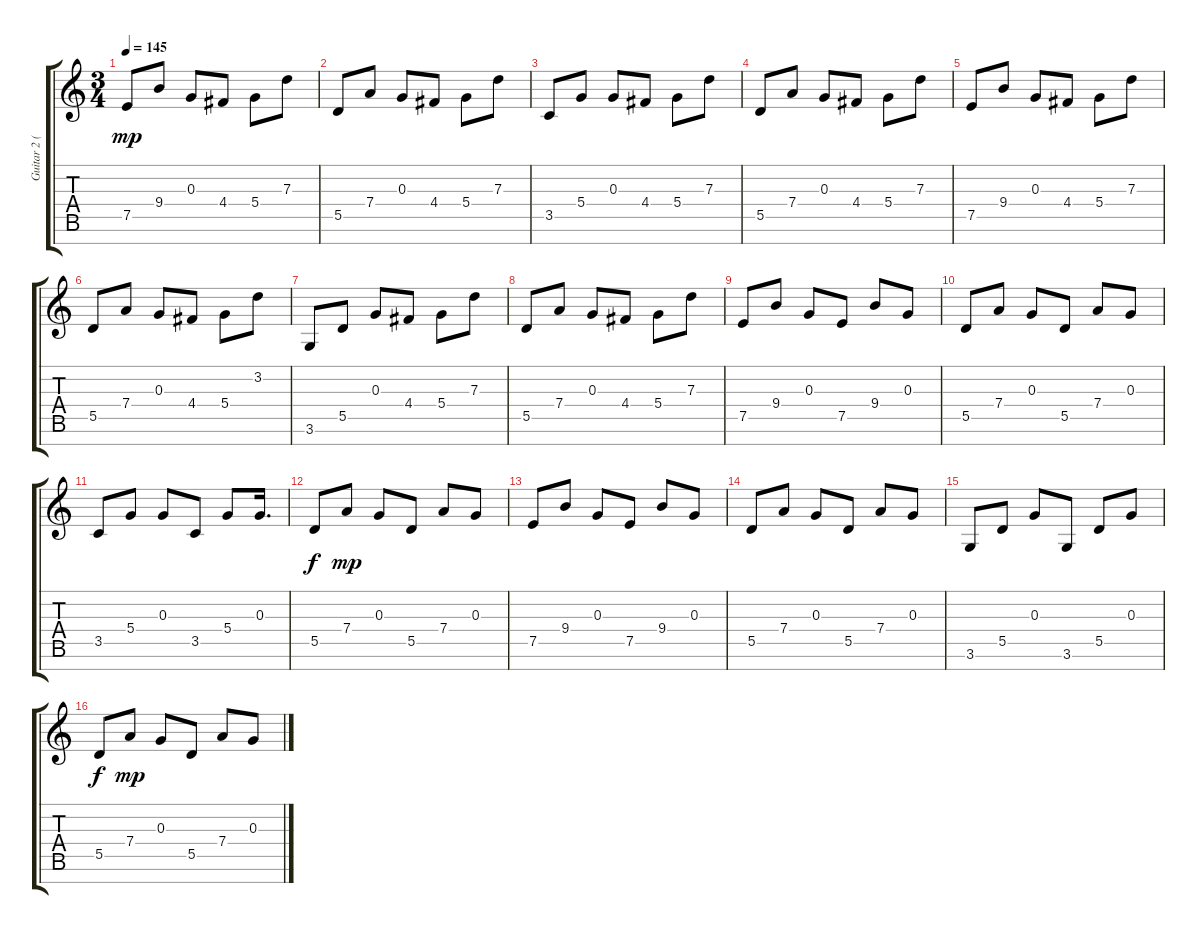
\track ("Guitar 2 (OD)" "Guitar 2 (") {instrument distortionguitar}
\staff {score tabs}
\tuning (E4 B3 G3 D3 A2 E2 B1) {hide}
\ts (3 4)
\tempo 145
\clef g2
\ks c
7.5.8{dy mp} 9.4.8 0.3.8 4.4.8 5.4.8 7.3.8 |
5.5.8 7.4.8 0.3.8 4.4.8 5.4.8 7.3.8 |
3.5.8 5.4.8 0.3.8 4.4.8 5.4.8 7.3.8 |
5.5.8 7.4.8 0.3.8 4.4.8 5.4.8 7.3.8 |
7.5.8 9.4.8 0.3.8 4.4.8 5.4.8 7.3.8 |
5.5.8 7.4.8 0.3.8 4.4.8 5.4.8 3.2.8 |
3.6.8 5.5.8 0.3.8 4.4.8 5.4.8 7.3.8 |
5.5.8 7.4.8 0.3.8 4.4.8 5.4.8 7.3.8 |
7.5.8 9.4.8 0.3.8 7.5.8 9.4.8 0.3.8 |
5.5.8 7.4.8 0.3.8 5.5.8 7.4.8 0.3.8 |
3.5.8 5.4.8 0.3.8 3.5.8 5.4.8 0.3.16{d} |
5.5.8{dy f} 7.4.8{dy mp} 0.3.8 5.5.8 7.4.8 0.3.8 |
7.5.8 9.4.8 0.3.8 7.5.8 9.4.8 0.3.8 |
5.5.8 7.4.8 0.3.8 5.5.8 7.4.8 0.3.8 |
3.6.8 5.5.8 0.3.8 3.6.8 5.5.8 0.3.8 |
5.5.8{dy f} 7.4.8{dy mp} 0.3.8 5.5.8 7.4.8 0.3.8
